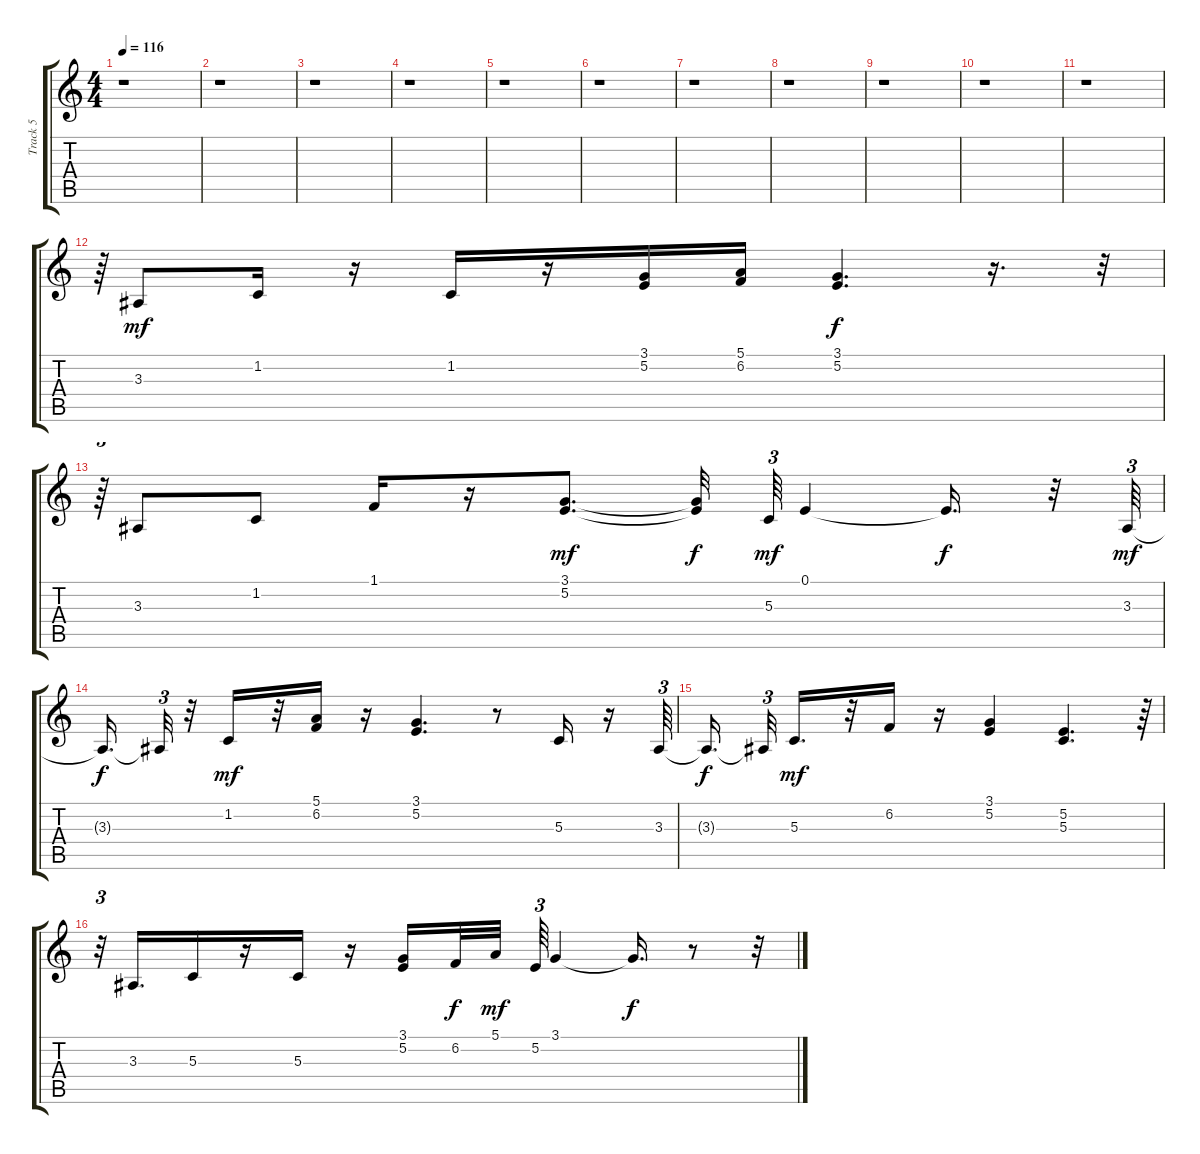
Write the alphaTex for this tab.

\track ("Track 5" "Track 5") {instrument voiceoohs}
\staff {score tabs}
\tuning (E4 B3 G3 D3 A2 E2) {hide}
\ts (4 4)
\tempo 116
\clef g2
\ks c
r.1{dy f} |
r.1 |
r.1 |
r.1 |
r.1 |
r.1 |
r.1 |
r.1 |
r.1 |
r.1 |
r.1 |
r.64{tu (3 2)} 3.3.8{dy mf} 1.2.16 r.16 1.2.16 r.16 (3.1 5.2).16 (5.1 6.2).16 (3.1 5.2).4{d dy f} r.16{d} r.32{tu (3 2)} |
r.64{tu (3 2)} 3.3.8 1.2.8 1.1.16 r.16 (3.1 5.2).8{d dy mf} (3.1{t} 5.2{t}).32{dy f} 5.3.64{tu (3 2) dy mf} 0.1.4 0.1{t}.16{d dy f} r.32 3.3.64{tu (3 2) dy mf} |
3.3{t}.16{d dy f} 3.3{t}.32{tu (3 2)} r.32 1.2.16{dy mf} r.32 (5.1 6.2).16 r.16 (3.1 5.2).4{d} r.8 5.3.16 r.16 3.3.64{tu (3 2)} |
3.3{t}.16{d dy f} 3.3{t}.32{tu (3 2)} 5.3.16{d dy mf} r.32 6.2.16 r.16 (3.1 5.2).4 (5.2 5.3).4{d} r.64{tu (3 2)} |
r.32{tu (3 2)} 3.3.16{d} 5.3.16 r.16 5.3.16 r.16 (3.1 5.2).16 6.2.32{dy f} 5.1.32{dy mf} 5.2.64{tu (3 2)} 3.1.4 3.1{t}.16{d dy f} r.8 r.32
